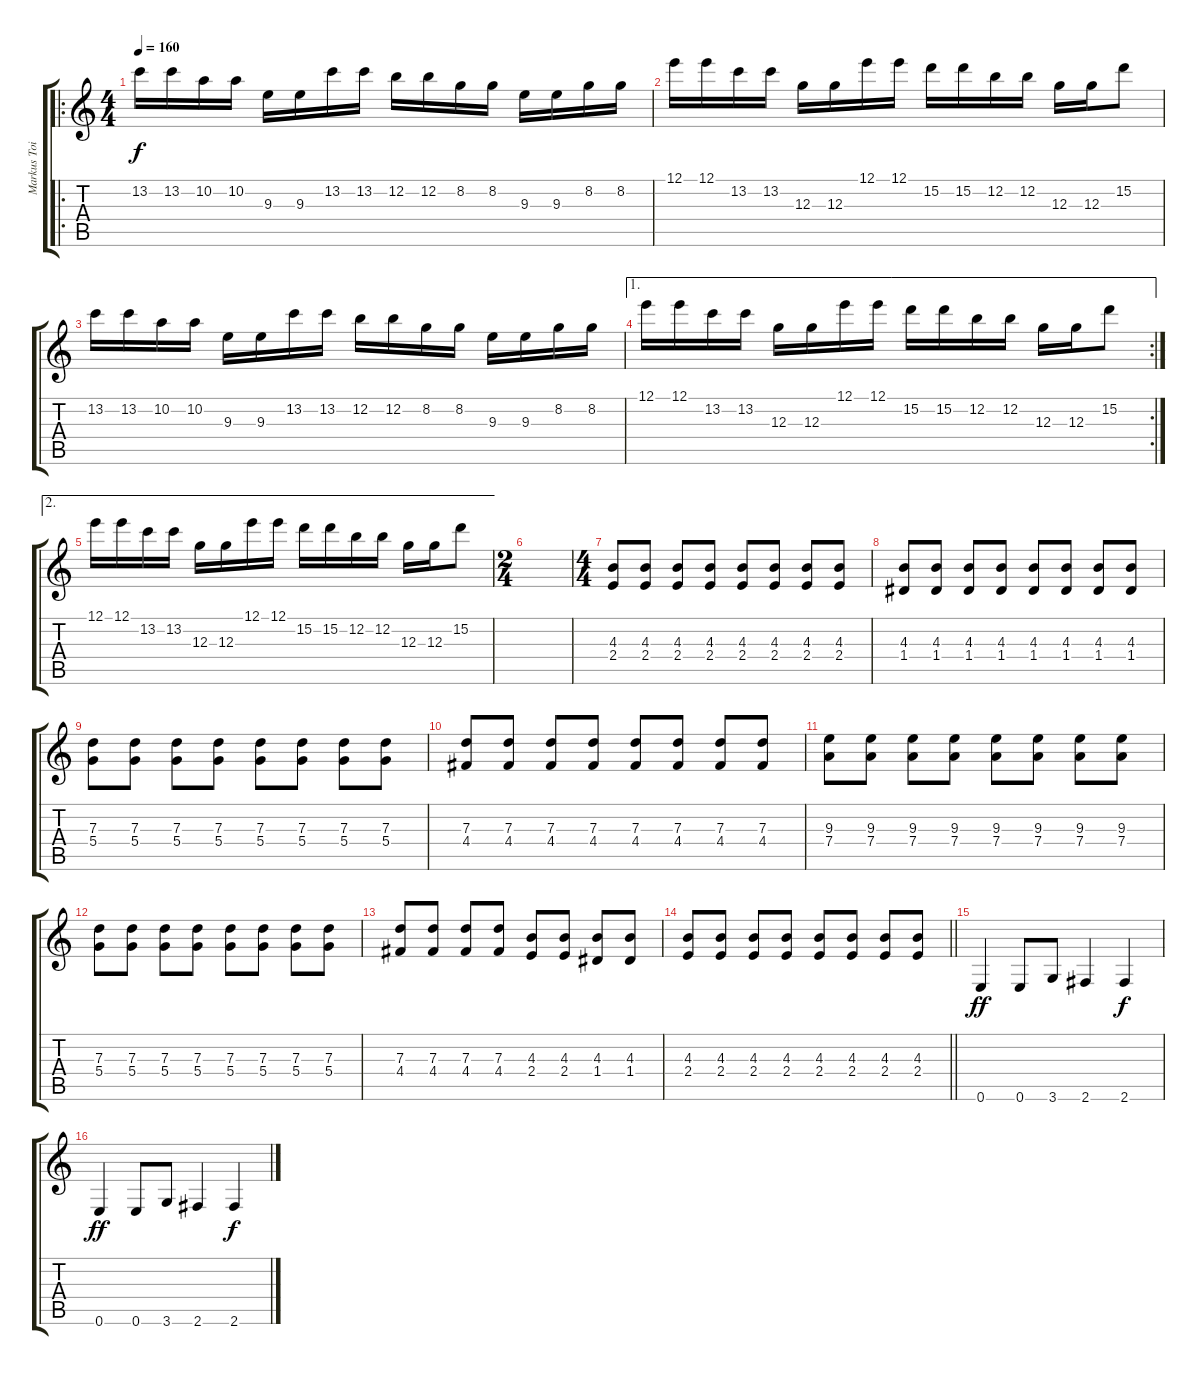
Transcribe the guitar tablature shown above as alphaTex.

\track ("Markus Toivonen" "Markus Toi") {instrument distortionguitar}
\staff {score tabs}
\tuning (E4 B3 G3 D3 A2 E2) {hide}
\ro
\ts (4 4)
\tempo 160
\clef g2
\ks c
13.2.16{dy f} 13.2.16 10.2.16 10.2.16 9.3.16 9.3.16 13.2.16 13.2.16 12.2.16 12.2.16 8.2.16 8.2.16 9.3.16 9.3.16 8.2.16 8.2.16 |
12.1.16 12.1.16 13.2.16 13.2.16 12.3.16 12.3.16 12.1.16 12.1.16 15.2.16 15.2.16 12.2.16 12.2.16 12.3.16 12.3.16 15.2.8 |
13.2.16 13.2.16 10.2.16 10.2.16 9.3.16 9.3.16 13.2.16 13.2.16 12.2.16 12.2.16 8.2.16 8.2.16 9.3.16 9.3.16 8.2.16 8.2.16 |
\ae 1
\rc 2
12.1.16 12.1.16 13.2.16 13.2.16 12.3.16 12.3.16 12.1.16 12.1.16 15.2.16 15.2.16 12.2.16 12.2.16 12.3.16 12.3.16 15.2.8 |
\ae 2
12.1.16 12.1.16 13.2.16 13.2.16 12.3.16 12.3.16 12.1.16 12.1.16 15.2.16 15.2.16 12.2.16 12.2.16 12.3.16 12.3.16 15.2.8 |
\ts (2 4)
|
\ts (4 4)
(4.3 2.4).8 (4.3 2.4).8 (4.3 2.4).8 (4.3 2.4).8 (4.3 2.4).8 (4.3 2.4).8 (4.3 2.4).8 (4.3 2.4).8 |
(4.3 1.4).8 (4.3 1.4).8 (4.3 1.4).8 (4.3 1.4).8 (4.3 1.4).8 (4.3 1.4).8 (4.3 1.4).8 (4.3 1.4).8 |
(7.3 5.4).8 (7.3 5.4).8 (7.3 5.4).8 (7.3 5.4).8 (7.3 5.4).8 (7.3 5.4).8 (7.3 5.4).8 (7.3 5.4).8 |
(7.3 4.4).8 (7.3 4.4).8 (7.3 4.4).8 (7.3 4.4).8 (7.3 4.4).8 (7.3 4.4).8 (7.3 4.4).8 (7.3 4.4).8 |
(9.3 7.4).8 (9.3 7.4).8 (9.3 7.4).8 (9.3 7.4).8 (9.3 7.4).8 (9.3 7.4).8 (9.3 7.4).8 (9.3 7.4).8 |
(7.3 5.4).8 (7.3 5.4).8 (7.3 5.4).8 (7.3 5.4).8 (7.3 5.4).8 (7.3 5.4).8 (7.3 5.4).8 (7.3 5.4).8 |
(7.3 4.4).8 (7.3 4.4).8 (7.3 4.4).8 (7.3 4.4).8 (4.3 2.4).8 (4.3 2.4).8 (4.3 1.4).8 (4.3 1.4).8 |
\barLineRight lightlight
(4.3 2.4).8 (4.3 2.4).8 (4.3 2.4).8 (4.3 2.4).8 (4.3 2.4).8 (4.3 2.4).8 (4.3 2.4).8 (4.3 2.4).8 |
0.6.4{dy ff} 0.6.8 3.6.8 2.6.4 2.6.4{dy f} |
0.6.4{dy ff} 0.6.8 3.6.8 2.6.4 2.6.4{dy f}
